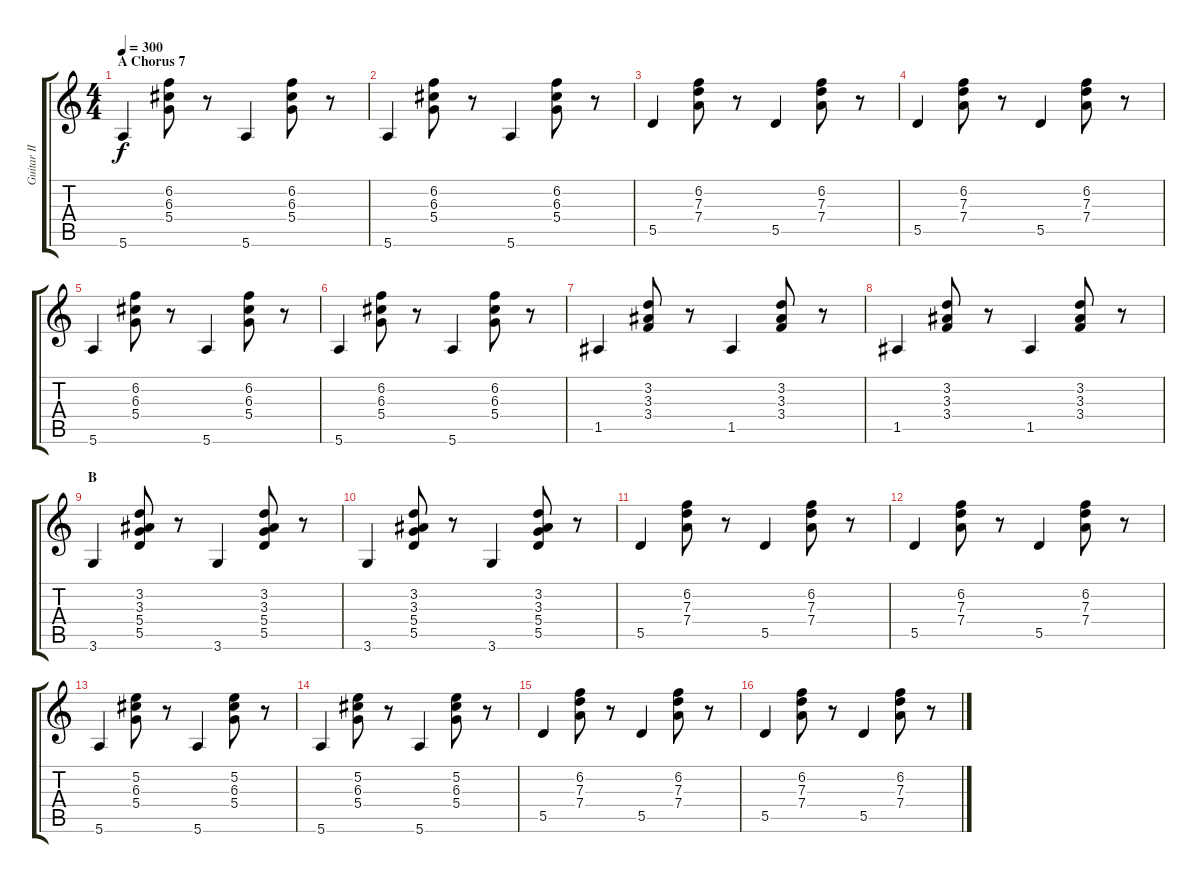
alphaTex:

\track ("Guitar II" "Guitar II") {instrument acousticguitarsteel}
\staff {score tabs}
\tuning (E4 B3 G3 D3 A2 E2) {hide}
\ts (4 4)
\section ("" "A Chorus 7")
\tempo 300
\clef g2
\ks c
5.6.4{dy f} (6.2 6.3 5.4).8 r.8 5.6.4 (6.2 6.3 5.4).8 r.8 |
5.6.4 (6.2 6.3 5.4).8 r.8 5.6.4 (6.2 6.3 5.4).8 r.8 |
5.5.4 (6.2 7.3 7.4).8 r.8 5.5.4 (6.2 7.3 7.4).8 r.8 |
5.5.4 (6.2 7.3 7.4).8 r.8 5.5.4 (6.2 7.3 7.4).8 r.8 |
5.6.4 (6.2 6.3 5.4).8 r.8 5.6.4 (6.2 6.3 5.4).8 r.8 |
5.6.4 (6.2 6.3 5.4).8 r.8 5.6.4 (6.2 6.3 5.4).8 r.8 |
1.5.4 (3.2 3.3 3.4).8 r.8 1.5.4 (3.2 3.3 3.4).8 r.8 |
1.5.4 (3.2 3.3 3.4).8 r.8 1.5.4 (3.2 3.3 3.4).8 r.8 |
\section ("" "B")
3.6.4 (3.2 3.3 5.4 5.5).8 r.8 3.6.4 (3.2 3.3 5.4 5.5).8 r.8 |
3.6.4 (3.2 3.3 5.4 5.5).8 r.8 3.6.4 (3.2 3.3 5.4 5.5).8 r.8 |
5.5.4 (6.2 7.3 7.4).8 r.8 5.5.4 (6.2 7.3 7.4).8 r.8 |
5.5.4 (6.2 7.3 7.4).8 r.8 5.5.4 (6.2 7.3 7.4).8 r.8 |
5.6.4 (5.2 6.3 5.4).8 r.8 5.6.4 (5.2 6.3 5.4).8 r.8 |
5.6.4 (5.2 6.3 5.4).8 r.8 5.6.4 (5.2 6.3 5.4).8 r.8 |
5.5.4 (6.2 7.3 7.4).8 r.8 5.5.4 (6.2 7.3 7.4).8 r.8 |
5.5.4 (6.2 7.3 7.4).8 r.8 5.5.4 (6.2 7.3 7.4).8 r.8
